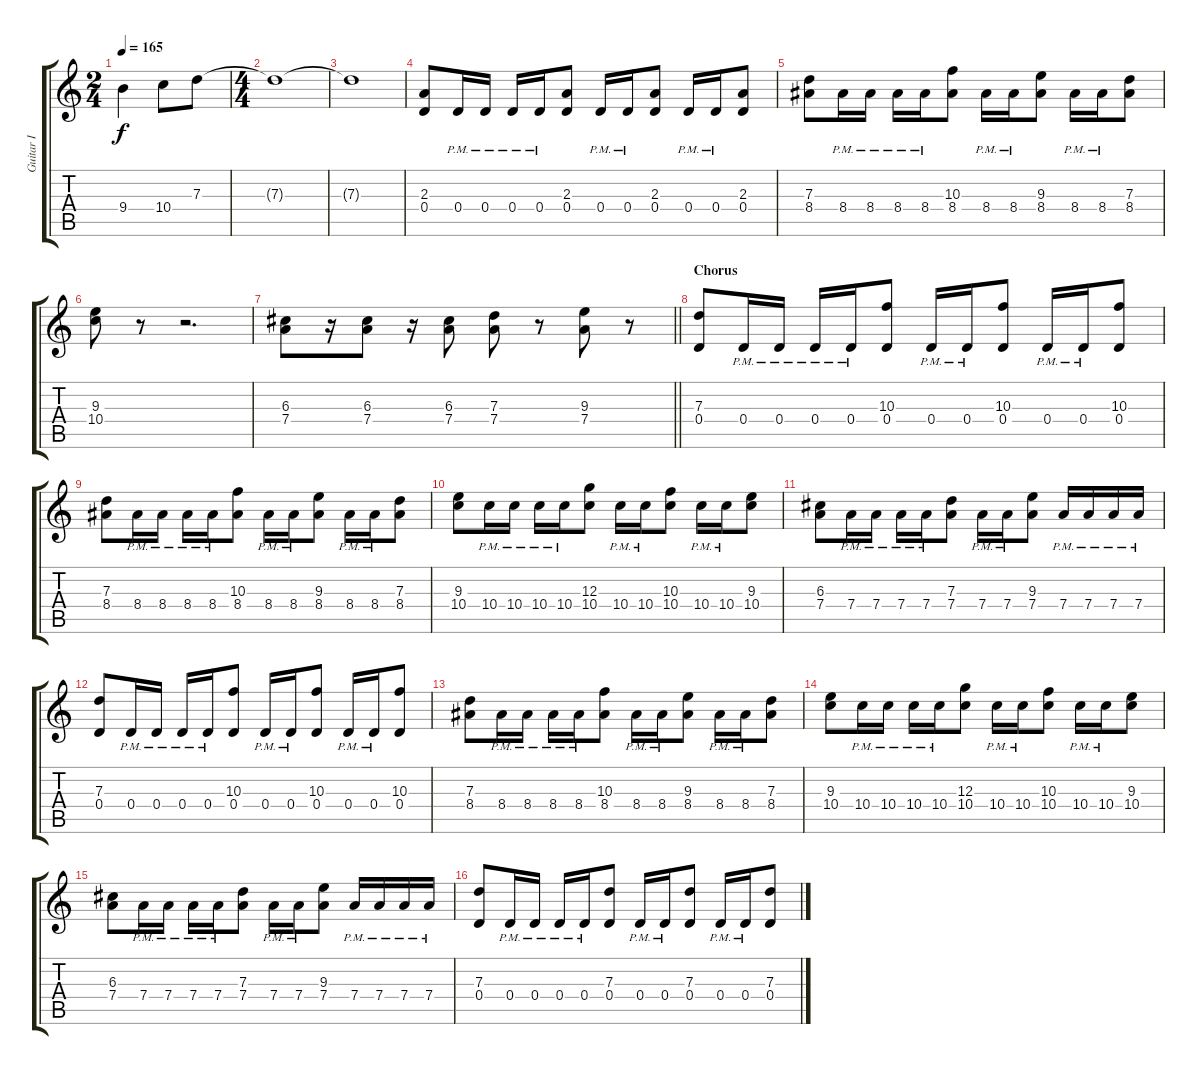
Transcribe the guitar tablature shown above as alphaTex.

\track ("Guitar I" "Guitar I") {instrument overdrivenguitar}
\staff {score tabs}
\tuning (E4 B3 G3 D3 A2 E2) {hide}
\ts (2 4)
\tempo 165
\clef g2
\ks c
9.4.4{dy f} 10.4.8 7.3.8 |
\ts (4 4)
7.3{t}.1 |
7.3{t}.1 |
(2.3 0.4).8 0.4{pm}.16 0.4{pm}.16 0.4{pm}.16 0.4{pm}.16 (2.3 0.4).8 0.4{pm}.16 0.4{pm}.16 (2.3 0.4).8 0.4{pm}.16 0.4{pm}.16 (2.3 0.4).8 |
(7.3 8.4).8 8.4{pm}.16 8.4{pm}.16 8.4{pm}.16 8.4{pm}.16 (10.3 8.4).8 8.4{pm}.16 8.4{pm}.16 (9.3 8.4).8 8.4{pm}.16 8.4{pm}.16 (7.3 8.4).8 |
(9.3 10.4).8 r.8 r.2{d} |
\barLineRight lightlight
(6.3 7.4).8 r.16 (6.3 7.4).8 r.16 (6.3 7.4).8 (7.3 7.4).8 r.8 (9.3 7.4).8 r.8 |
\section ("" "Chorus")
(7.3 0.4).8 0.4{pm}.16 0.4{pm}.16 0.4{pm}.16 0.4{pm}.16 (10.3 0.4).8 0.4{pm}.16 0.4{pm}.16 (10.3 0.4).8 0.4{pm}.16 0.4{pm}.16 (10.3 0.4).8 |
(7.3 8.4).8 8.4{pm}.16 8.4{pm}.16 8.4{pm}.16 8.4{pm}.16 (10.3 8.4).8 8.4{pm}.16 8.4{pm}.16 (9.3 8.4).8 8.4{pm}.16 8.4{pm}.16 (7.3 8.4).8 |
(9.3 10.4).8 10.4{pm}.16 10.4{pm}.16 10.4{pm}.16 10.4{pm}.16 (12.3 10.4).8 10.4{pm}.16 10.4{pm}.16 (10.3 10.4).8 10.4{pm}.16 10.4{pm}.16 (9.3 10.4).8 |
(6.3 7.4).8 7.4{pm}.16 7.4{pm}.16 7.4{pm}.16 7.4{pm}.16 (7.3 7.4).8 7.4{pm}.16 7.4{pm}.16 (9.3 7.4).8 7.4{pm}.16 7.4{pm}.16 7.4{pm}.16 7.4{pm}.16 |
(7.3 0.4).8 0.4{pm}.16 0.4{pm}.16 0.4{pm}.16 0.4{pm}.16 (10.3 0.4).8 0.4{pm}.16 0.4{pm}.16 (10.3 0.4).8 0.4{pm}.16 0.4{pm}.16 (10.3 0.4).8 |
(7.3 8.4).8 8.4{pm}.16 8.4{pm}.16 8.4{pm}.16 8.4{pm}.16 (10.3 8.4).8 8.4{pm}.16 8.4{pm}.16 (9.3 8.4).8 8.4{pm}.16 8.4{pm}.16 (7.3 8.4).8 |
(9.3 10.4).8 10.4{pm}.16 10.4{pm}.16 10.4{pm}.16 10.4{pm}.16 (12.3 10.4).8 10.4{pm}.16 10.4{pm}.16 (10.3 10.4).8 10.4{pm}.16 10.4{pm}.16 (9.3 10.4).8 |
(6.3 7.4).8 7.4{pm}.16 7.4{pm}.16 7.4{pm}.16 7.4{pm}.16 (7.3 7.4).8 7.4{pm}.16 7.4{pm}.16 (9.3 7.4).8 7.4{pm}.16 7.4{pm}.16 7.4{pm}.16 7.4{pm}.16 |
(7.3 0.4).8 0.4{pm}.16 0.4{pm}.16 0.4{pm}.16 0.4{pm}.16 (7.3 0.4).8 0.4{pm}.16 0.4{pm}.16 (7.3 0.4).8 0.4{pm}.16 0.4{pm}.16 (7.3 0.4).8
